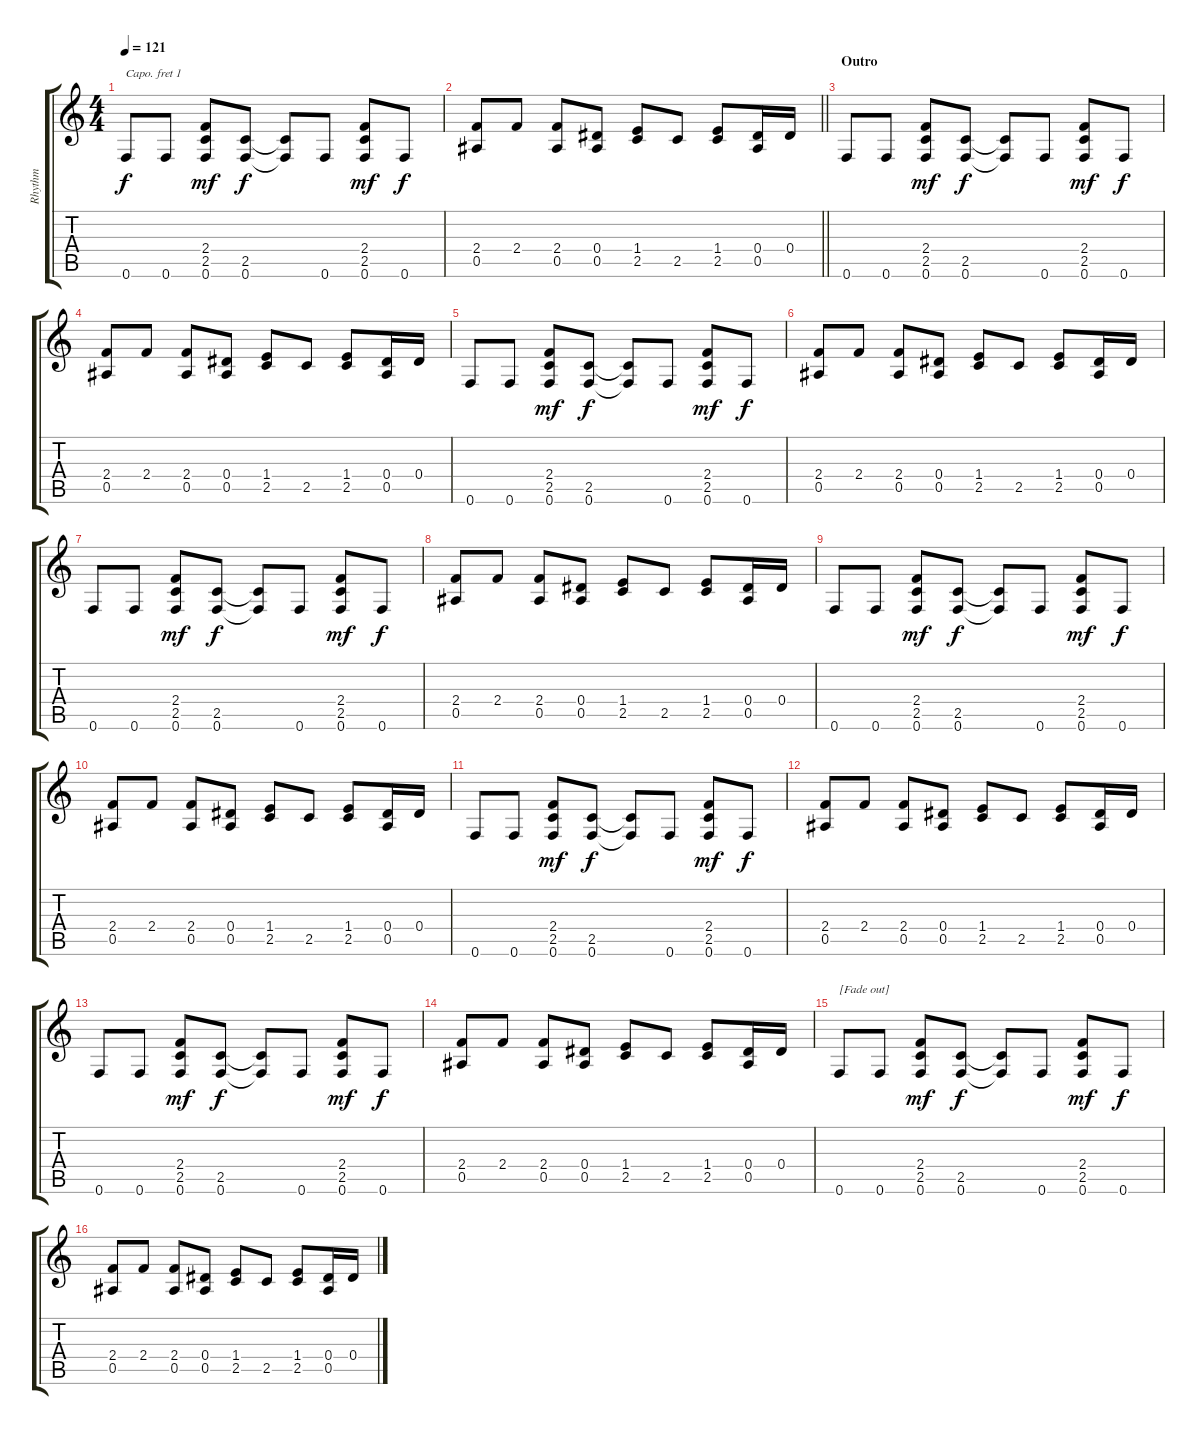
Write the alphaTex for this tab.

\track ("Rhythm" "Rhythm") {instrument electricguitarmuted}
\staff {score tabs}
\capo 1
\tuning (E4 B3 G3 D3 A2 E2) {hide}
\ts (4 4)
\tempo 121
\clef g2
\ks c
0.6.8{dy f} 0.6.8 (2.4 2.5 0.6).8{dy mf} (2.5 0.6).8{dy f} (2.5{t} 0.6{t}).8 0.6.8 (2.4 2.5 0.6).8{dy mf} 0.6.8{dy f} |
\barLineRight lightlight
(2.4 0.5).8 2.4.8 (2.4 0.5).8 (0.4 0.5).8 (1.4 2.5).8 2.5.8 (1.4 2.5).8 (0.4 0.5).16 0.4.16 |
\section ("" "Outro")
0.6.8 0.6.8 (2.4 2.5 0.6).8{dy mf} (2.5 0.6).8{dy f} (2.5{t} 0.6{t}).8 0.6.8 (2.4 2.5 0.6).8{dy mf} 0.6.8{dy f} |
(2.4 0.5).8 2.4.8 (2.4 0.5).8 (0.4 0.5).8 (1.4 2.5).8 2.5.8 (1.4 2.5).8 (0.4 0.5).16 0.4.16 |
0.6.8 0.6.8 (2.4 2.5 0.6).8{dy mf} (2.5 0.6).8{dy f} (2.5{t} 0.6{t}).8 0.6.8 (2.4 2.5 0.6).8{dy mf} 0.6.8{dy f} |
(2.4 0.5).8 2.4.8 (2.4 0.5).8 (0.4 0.5).8 (1.4 2.5).8 2.5.8 (1.4 2.5).8 (0.4 0.5).16 0.4.16 |
0.6.8 0.6.8 (2.4 2.5 0.6).8{dy mf} (2.5 0.6).8{dy f} (2.5{t} 0.6{t}).8 0.6.8 (2.4 2.5 0.6).8{dy mf} 0.6.8{dy f} |
(2.4 0.5).8 2.4.8 (2.4 0.5).8 (0.4 0.5).8 (1.4 2.5).8 2.5.8 (1.4 2.5).8 (0.4 0.5).16 0.4.16 |
0.6.8 0.6.8 (2.4 2.5 0.6).8{dy mf} (2.5 0.6).8{dy f} (2.5{t} 0.6{t}).8 0.6.8 (2.4 2.5 0.6).8{dy mf} 0.6.8{dy f} |
(2.4 0.5).8 2.4.8 (2.4 0.5).8 (0.4 0.5).8 (1.4 2.5).8 2.5.8 (1.4 2.5).8 (0.4 0.5).16 0.4.16 |
0.6.8 0.6.8 (2.4 2.5 0.6).8{dy mf} (2.5 0.6).8{dy f} (2.5{t} 0.6{t}).8 0.6.8 (2.4 2.5 0.6).8{dy mf} 0.6.8{dy f} |
(2.4 0.5).8 2.4.8 (2.4 0.5).8 (0.4 0.5).8 (1.4 2.5).8 2.5.8 (1.4 2.5).8 (0.4 0.5).16 0.4.16 |
0.6.8 0.6.8 (2.4 2.5 0.6).8{dy mf} (2.5 0.6).8{dy f} (2.5{t} 0.6{t}).8 0.6.8 (2.4 2.5 0.6).8{dy mf} 0.6.8{dy f} |
(2.4 0.5).8 2.4.8 (2.4 0.5).8 (0.4 0.5).8 (1.4 2.5).8 2.5.8 (1.4 2.5).8 (0.4 0.5).16 0.4.16 |
0.6.8{txt "[Fade out]" volume 0} 0.6.8 (2.4 2.5 0.6).8{dy mf} (2.5 0.6).8{dy f} (2.5{t} 0.6{t}).8 0.6.8 (2.4 2.5 0.6).8{dy mf} 0.6.8{dy f} |
(2.4 0.5).8 2.4.8 (2.4 0.5).8 (0.4 0.5).8 (1.4 2.5).8 2.5.8 (1.4 2.5).8 (0.4 0.5).16 0.4.16
